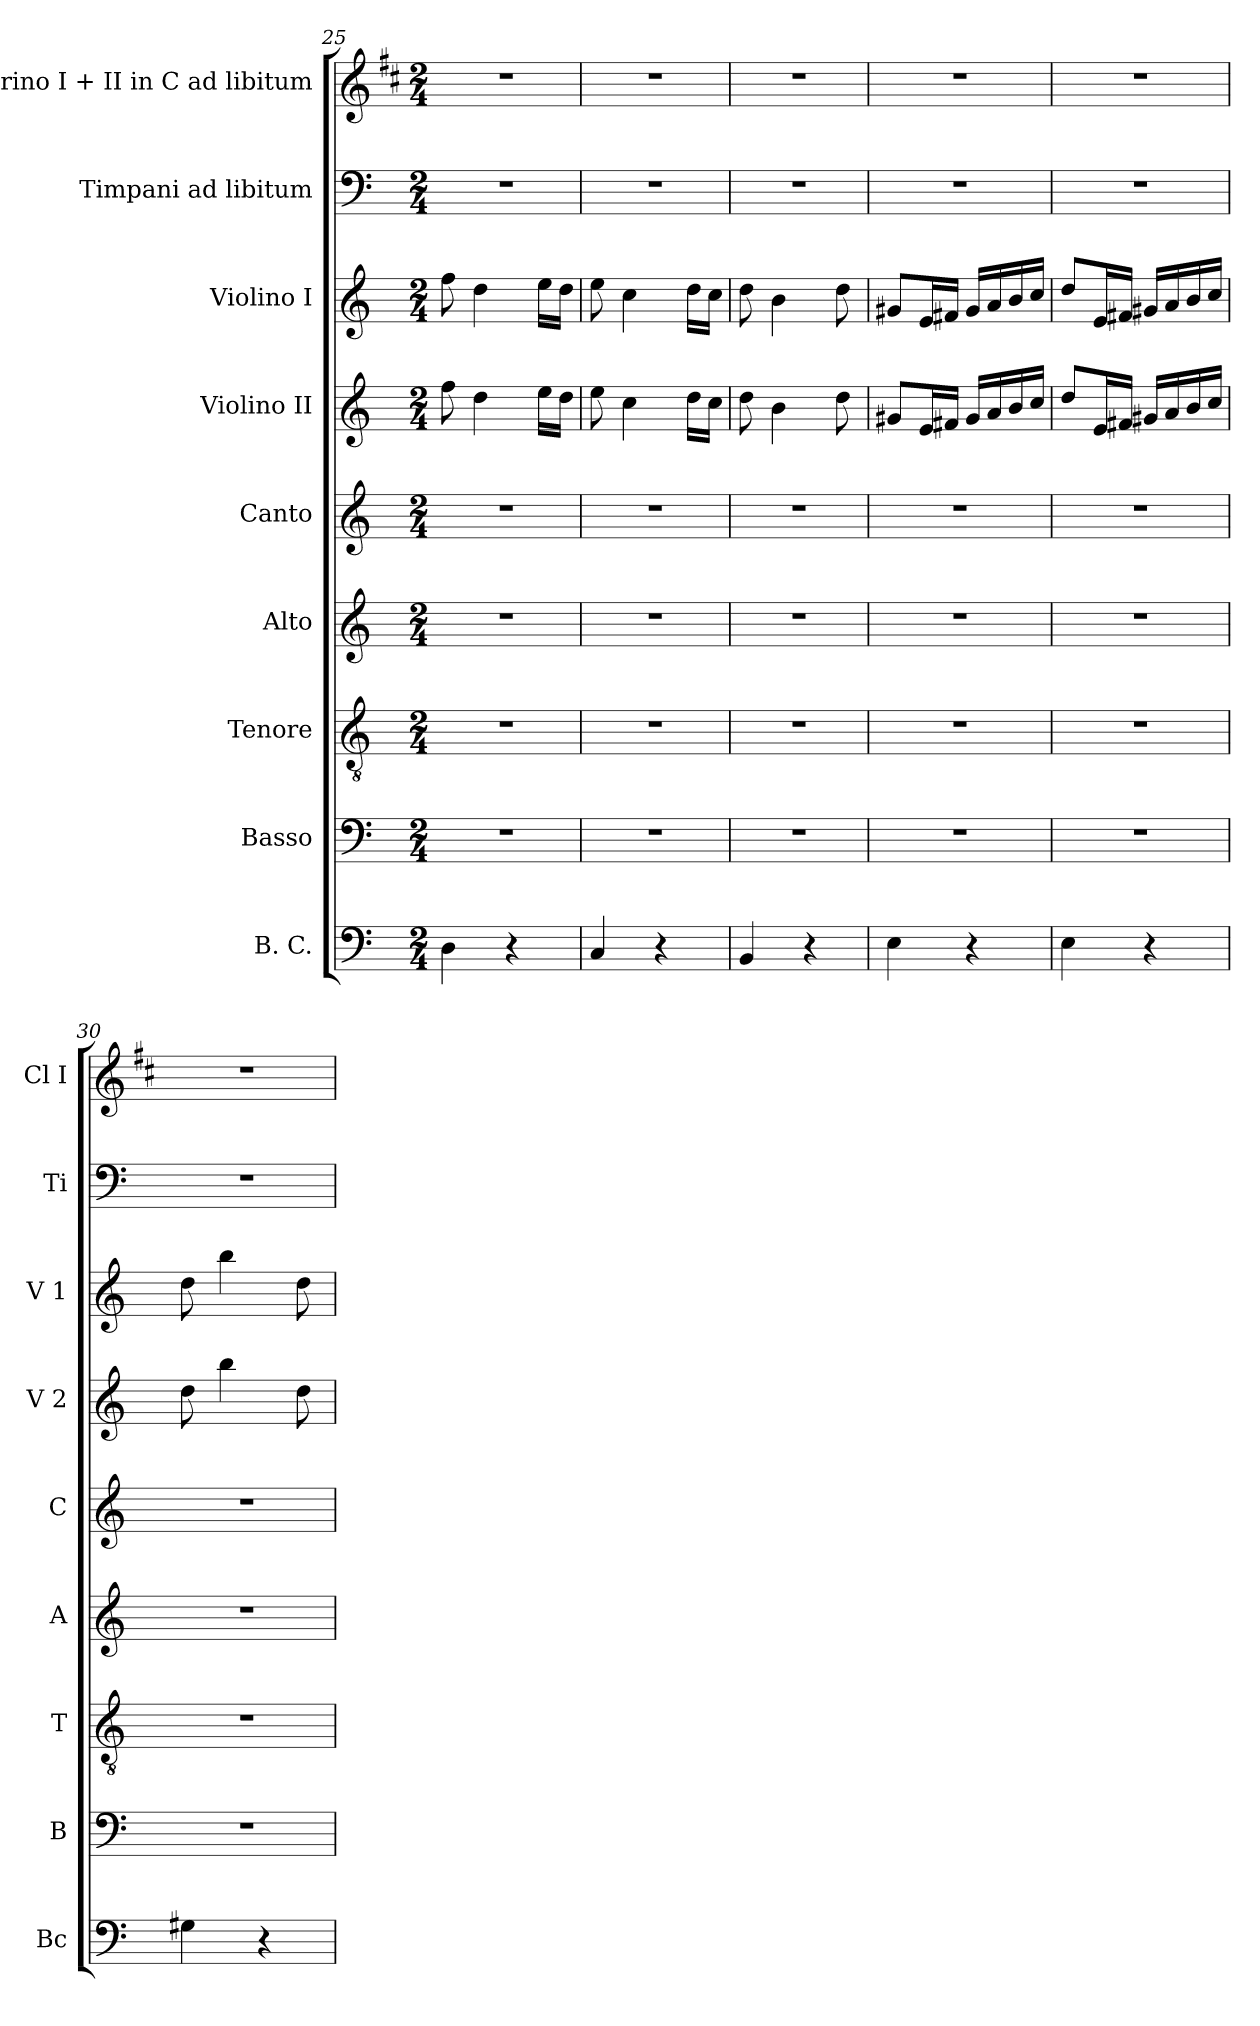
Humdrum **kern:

**kern	**kern	**kern	**kern	**kern	**kern	**kern	**kern	**kern
*part9	*part8	*part7	*part6	*part5	*part4	*part3	*part2	*part1
*staff9	*staff8	*staff7	*staff6	*staff5	*staff4	*staff3	*staff2	*staff1
*I"B. C.	*I"Basso	*I"Tenore	*I"Alto	*I"Canto	*I"Violino II	*I"Violino I	*I"Timpani ad libitum	*I"Clarino I + II in C ad libitum
*I'Bc	*I'B	*I'T	*I'A	*I'C	*I'V 2	*I'V 1	*I'Ti	*I'Cl I
!!LO:PB:g=z
*clefF4	*clefF4	*clefGv2	*clefG2	*clefG2	*clefG2	*clefG2	*clefF4	*clefG2
*	*	*	*	*	*	*	*	*ITrd1c2
*k[]	*k[]	*k[]	*k[]	*k[]	*k[]	*k[]	*k[]	*k[]
*M2/4	*M2/4	*M2/4	*M2/4	*M2/4	*M2/4	*M2/4	*M2/4	*M2/4
=25	=25	=25	=25	=25	=25	=25	=25	=25
4D\	2r	2r	2r	2r	8ff\	8ff\	2r	2r
.	.	.	.	.	4dd\	4dd\	.	.
4r	.	.	.	.	.	.	.	.
.	.	.	.	.	16ee\LL	16ee\LL	.	.
.	.	.	.	.	16dd\JJ	16dd\JJ	.	.
=26	=26	=26	=26	=26	=26	=26	=26	=26
4C/	2r	2r	2r	2r	8ee\	8ee\	2r	2r
.	.	.	.	.	4cc\	4cc\	.	.
4r	.	.	.	.	.	.	.	.
.	.	.	.	.	16dd\LL	16dd\LL	.	.
.	.	.	.	.	16cc\JJ	16cc\JJ	.	.
=27	=27	=27	=27	=27	=27	=27	=27	=27
4BB/	2r	2r	2r	2r	8dd\	8dd\	2r	2r
.	.	.	.	.	4b\	4b\	.	.
4r	.	.	.	.	.	.	.	.
.	.	.	.	.	8dd\	8dd\	.	.
=28	=28	=28	=28	=28	=28	=28	=28	=28
4E\	2r	2r	2r	2r	8g#X/L	8g#X/L	2r	2r
.	.	.	.	.	16e/L	16e/L	.	.
.	.	.	.	.	16f#X/JJ	16f#X/JJ	.	.
4r	.	.	.	.	16g#/LL	16g#/LL	.	.
.	.	.	.	.	16a/	16a/	.	.
.	.	.	.	.	16b/	16b/	.	.
.	.	.	.	.	16cc/JJ	16cc/JJ	.	.
=29	=29	=29	=29	=29	=29	=29	=29	=29
4E\	2r	2r	2r	2r	8dd/L	8dd/L	2r	2r
.	.	.	.	.	16e/L	16e/L	.	.
.	.	.	.	.	16f#X/JJ	16f#X/JJ	.	.
4r	.	.	.	.	16g#X/LL	16g#X/LL	.	.
.	.	.	.	.	16a/	16a/	.	.
.	.	.	.	.	16b/	16b/	.	.
.	.	.	.	.	16cc/JJ	16cc/JJ	.	.
=30	=30	=30	=30	=30	=30	=30	=30	=30
4G#X\	2r	2r	2r	2r	8dd\	8dd\	2r	2r
.	.	.	.	.	4bb\	4bb\	.	.
4r	.	.	.	.	.	.	.	.
.	.	.	.	.	8dd\	8dd\	.	.
=	=	=	=	=	=	=	=	=
*-	*-	*-	*-	*-	*-	*-	*-	*-
